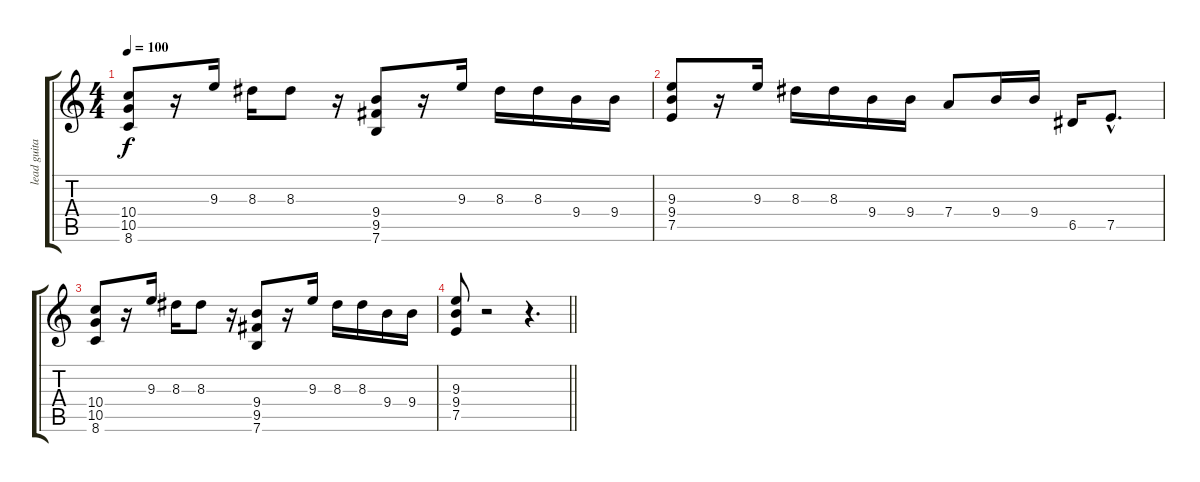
\track ("lead guitar" "lead guita") {instrument distortionguitar}
\staff {score tabs}
\tuning (E4 B3 G3 D3 A2 E2) {hide}
\ts (4 4)
\tempo 100
\clef g2
\ks aminor
(10.4 10.5 8.6).8{dy f} r.16 9.3.16 8.3.16 8.3.8 r.16 (9.4 9.5 7.6).8 r.16 9.3.16 8.3.16 8.3.16 9.4.16 9.4.16 |
(9.3 9.4 7.5).8 r.16 9.3.16 8.3.16 8.3.16 9.4.16 9.4.16 7.4.8 9.4.16 9.4.16 6.5.16 7.5{hac}.8{d} |
(10.4 10.5 8.6).8 r.16 9.3.16 8.3.16 8.3.8 r.16 (9.4 9.5 7.6).8 r.16 9.3.16 8.3.16 8.3.16 9.4.16 9.4.16 |
\barLineRight lightlight
(9.3 9.4 7.5).8 r.2 r.4{d}
